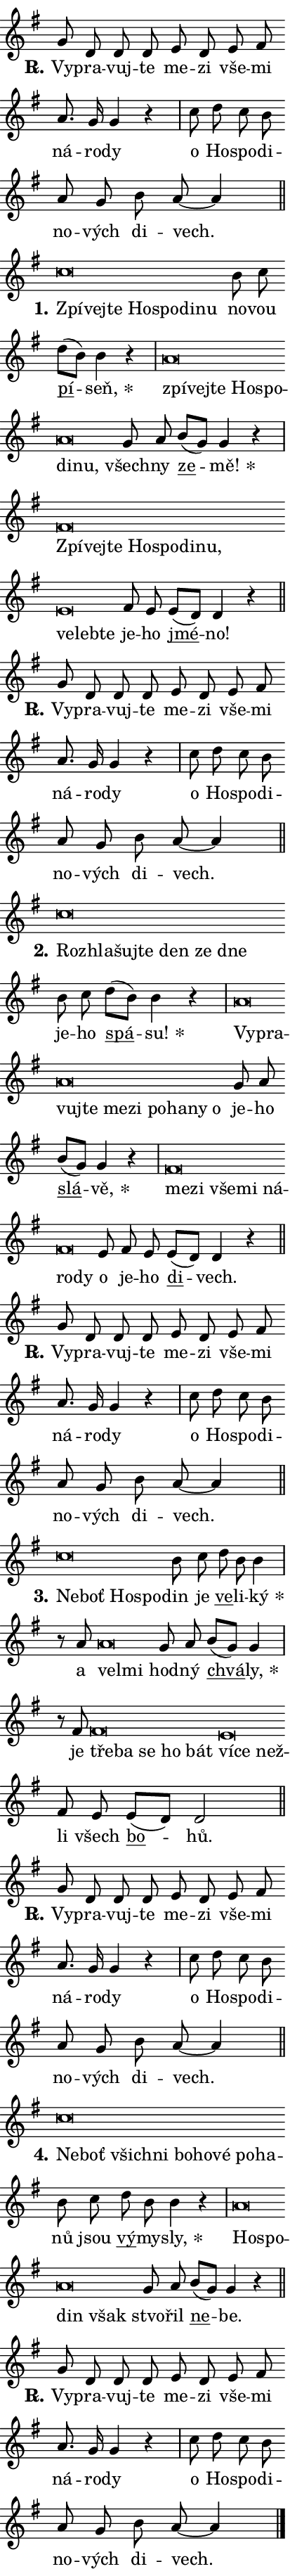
\version "2.24.0"
\header { tagline = "" }
\paper {
  indent = 0\cm
  top-margin = 0\cm
  right-margin = 0.13\cm % to fit lyric hyphens
  bottom-margin = 0\cm
  left-margin = 0\cm
  paper-width = 7\cm
  page-breaking = #ly:one-page-breaking
  system-system-spacing.basic-distance = #11
  score-system-spacing.basic-distance = #11
  ragged-last = ##f
}


%% Author: Thomas Morley
%% https://lists.gnu.org/archive/html/lilypond-user/2020-05/msg00002.html
#(define (line-position grob)
"Returns position of @var[grob} in current system:
   @code{'start}, if at first time-step
   @code{'end}, if at last time-step
   @code{'middle} otherwise
"
  (let* ((col (ly:item-get-column grob))
         (ln (ly:grob-object col 'left-neighbor))
         (rn (ly:grob-object col 'right-neighbor))
         (col-to-check-left (if (ly:grob? ln) ln col))
         (col-to-check-right (if (ly:grob? rn) rn col))
         (break-dir-left
           (and
             (ly:grob-property col-to-check-left 'non-musical #f)
             (ly:item-break-dir col-to-check-left)))
         (break-dir-right
           (and
             (ly:grob-property col-to-check-right 'non-musical #f)
             (ly:item-break-dir col-to-check-right))))
        (cond ((eqv? 1 break-dir-left) 'start)
              ((eqv? -1 break-dir-right) 'end)
              (else 'middle))))

#(define (tranparent-at-line-position vctor)
  (lambda (grob)
  "Relying on @code{line-position} select the relevant enry from @var{vctor}.
Used to determine transparency,"
    (case (line-position grob)
      ((end) (not (vector-ref vctor 0)))
      ((middle) (not (vector-ref vctor 1)))
      ((start) (not (vector-ref vctor 2))))))

noteHeadBreakVisibility =
#(define-music-function (break-visibility)(vector?)
"Makes @code{NoteHead}s transparent relying on @var{break-visibility}"
#{
  \override NoteHead.transparent =
    #(tranparent-at-line-position break-visibility)
#})

#(define delete-ledgers-for-transparent-note-heads
  (lambda (grob)
    "Reads whether a @code{NoteHead} is transparent.
If so this @code{NoteHead} is removed from @code{'note-heads} from
@var{grob}, which is supposed to be @code{LedgerLineSpanner}.
As a result ledgers are not printed for this @code{NoteHead}"
    (let* ((nhds-array (ly:grob-object grob 'note-heads))
           (nhds-list
             (if (ly:grob-array? nhds-array)
                 (ly:grob-array->list nhds-array)
                 '()))
           ;; Relies on the transparent-property being done before
           ;; Staff.LedgerLineSpanner.after-line-breaking is executed.
           ;; This is fragile ...
           (to-keep
             (remove
               (lambda (nhd)
                 (ly:grob-property nhd 'transparent #f))
               nhds-list)))
      ;; TODO find a better method to iterate over grob-arrays, similiar
      ;; to filter/remove etc for lists
      ;; For now rebuilt from scratch
      (set! (ly:grob-object grob 'note-heads)  '())
      (for-each
        (lambda (nhd)
          (ly:pointer-group-interface::add-grob grob 'note-heads nhd))
        to-keep))))

squashNotes = {
  \override NoteHead.X-extent = #'(-0.2 . 0.2)
  \override NoteHead.Y-extent = #'(-0.75 . 0)
  \override NoteHead.stencil =
    #(lambda (grob)
       (let ((pos (ly:grob-property grob 'staff-position)))
         (begin
           (if (< pos -7) (display "ERROR: Lower brevis then expected\n") (display ""))
           (if (<= pos -6) ly:text-interface::print ly:note-head::print))))
}
unSquashNotes = {
  \revert NoteHead.X-extent
  \revert NoteHead.Y-extent
  \revert NoteHead.stencil
}

hideNotes = \noteHeadBreakVisibility #begin-of-line-visible
unHideNotes = \noteHeadBreakVisibility #all-visible

% work-around for resetting accidentals
% https://lilypond.org/doc/v2.23/Documentation/notation/displaying-rhythms#unmetered-music
cadenzaMeasure = {
  \cadenzaOff
  \partial 1024 s1024
  \cadenzaOn
}

#(define-markup-command (accent layout props text) (markup?)
  "Underline accented syllable"
  (interpret-markup layout props
    #{\markup \override #'(offset . 4.3) \underline { #text }#}))

responsum = \markup \concat {
  "R" \hspace #-1.05 \path #0.1 #'((moveto 0 0.07) (lineto 0.9 0.8)) \hspace #0.05 "."
}

spaceSize = #0.6828661417322834 % exact space size for TeX Gyre Schola

\layout {
  \context {
    \Staff
    \remove "Time_signature_engraver"
    \override LedgerLineSpanner.after-line-breaking = #delete-ledgers-for-transparent-note-heads
  }
  \context {
    \Lyrics {
      \override LyricSpace.minimum-distance = \spaceSize
      \override LyricText.font-name = #"TeX Gyre Schola"
      \override LyricText.font-size = 1
      \override StanzaNumber.font-name = #"TeX Gyre Schola Bold"
      \override StanzaNumber.font-size = 1
    }
  }
  \context {
    \Score 
    \override NoteHead.text =
      #(lambda (grob) 
        (let ((pos (ly:grob-property grob 'staff-position)))
          #{\markup {
            \combine
              \halign #-0.55 \raise #(if (= pos -6) 0 0.5) \override #'(thickness . 2) \draw-line #'(3.2 . 0)
              \musicglyph "noteheads.sM1"
          }#}))
  }
}

% magnetic-lyrics.ily
%
%   written by
%     Jean Abou Samra <jean@abou-samra.fr>
%     Werner Lemberg <wl@gnu.org>
%
%   adapted by
%     Jiri Hon <jiri.hon@gmail.com>
%
% Version 2022-Apr-15

% https://www.mail-archive.com/lilypond-user@gnu.org/msg149350.html

#(define (Left_hyphen_pointer_engraver context)
   "Collect syllable-hyphen-syllable occurrences in lyrics and store
them in properties.  This engraver only looks to the left.  For
example, if the lyrics input is @code{foo -- bar}, it does the
following.

@itemize @bullet
@item
Set the @code{text} property of the @code{LyricHyphen} grob between
@q{foo} and @q{bar} to @code{foo}.

@item
Set the @code{left-hyphen} property of the @code{LyricText} grob with
text @q{foo} to the @code{LyricHyphen} grob between @q{foo} and
@q{bar}.
@end itemize

Use this auxiliary engraver in combination with the
@code{lyric-@/text::@/apply-@/magnetic-@/offset!} hook."
   (let ((hyphen #f)
         (text #f))
     (make-engraver
      (acknowledgers
       ((lyric-syllable-interface engraver grob source-engraver)
        (set! text grob)))
      (end-acknowledgers
       ((lyric-hyphen-interface engraver grob source-engraver)
        ;(when (not (grob::has-interface grob 'lyric-space-interface))
          (set! hyphen grob)));)
      ((stop-translation-timestep engraver)
       (when (and text hyphen)
         (ly:grob-set-object! text 'left-hyphen hyphen))
       (set! text #f)
       (set! hyphen #f)))))

#(define (lyric-text::apply-magnetic-offset! grob)
   "If the space between two syllables is less than the value in
property @code{LyricText@/.details@/.squash-threshold}, move the right
syllable to the left so that it gets concatenated with the left
syllable.

Use this function as a hook for
@code{LyricText@/.after-@/line-@/breaking} if the
@code{Left_@/hyphen_@/pointer_@/engraver} is active."
   (let ((hyphen (ly:grob-object grob 'left-hyphen #f)))
     (when hyphen
       (let ((left-text (ly:spanner-bound hyphen LEFT)))
         (when (grob::has-interface left-text 'lyric-syllable-interface)
           (let* ((common (ly:grob-common-refpoint grob left-text X))
                  (this-x-ext (ly:grob-extent grob common X))
                  (left-x-ext
                   (begin
                     ;; Trigger magnetism for left-text.
                     (ly:grob-property left-text 'after-line-breaking)
                     (ly:grob-extent left-text common X)))
                  ;; `delta` is the gap width between two syllables.
                  (delta (- (interval-start this-x-ext)
                            (interval-end left-x-ext)))
                  (details (ly:grob-property grob 'details))
                  (threshold (assoc-get 'squash-threshold details 0.2)))
             (when (< delta threshold)
               (let* (;; We have to manipulate the input text so that
                      ;; ligatures crossing syllable boundaries are not
                      ;; disabled.  For languages based on the Latin
                      ;; script this is essentially a beautification.
                      ;; However, for non-Western scripts it can be a
                      ;; necessity.
                      (lt (ly:grob-property left-text 'text))
                      (rt (ly:grob-property grob 'text))
                      (is-space (grob::has-interface hyphen 'lyric-space-interface))
                      (space (if is-space " " ""))
                      (extra-delta (if is-space spaceSize 0))
                      ;; Append new syllable.
                      (ltrt-space (if (and (string? lt) (string? rt))
                                (string-append lt space rt)
                                (make-concat-markup (list lt space rt))))
                      ;; Right-align `ltrt` to the right side.
                      (ltrt-space-markup (grob-interpret-markup
                               grob
                               (make-translate-markup
                                (cons (interval-length this-x-ext) 0)
                                (make-right-align-markup ltrt-space)))))
                 (begin
                   ;; Don't print `left-text`.
                   (ly:grob-set-property! left-text 'stencil #f)
                   ;; Set text and stencil (which holds all collected
                   ;; syllables so far) and shift it to the left.
                   (ly:grob-set-property! grob 'text ltrt-space)
                   (ly:grob-set-property! grob 'stencil ltrt-space-markup)
                   (ly:grob-translate-axis! grob (- (- delta extra-delta)) X))))))))))


#(define (lyric-hyphen::displace-bounds-first grob)
   ;; Make very sure this callback isn't triggered too early.
   (let ((left (ly:spanner-bound grob LEFT))
         (right (ly:spanner-bound grob RIGHT)))
     (ly:grob-property left 'after-line-breaking)
     (ly:grob-property right 'after-line-breaking)
     (ly:lyric-hyphen::print grob)))

squashThreshold = #0.4

\layout {
  \context {
    \Lyrics
    \consists #Left_hyphen_pointer_engraver
    \override LyricText.after-line-breaking =
      #lyric-text::apply-magnetic-offset!
    \override LyricHyphen.stencil = #lyric-hyphen::displace-bounds-first
    \override LyricText.details.squash-threshold = \squashThreshold
    \override LyricHyphen.minimum-distance = 0
    \override LyricHyphen.minimum-length = \squashThreshold
  }
}

squashText = \override LyricText.details.squash-threshold = 9999
unSquashText = \override LyricText.details.squash-threshold = \squashThreshold

leftText = \override LyricText.self-alignment-X = #LEFT
unLeftText = \revert LyricText.self-alignment-X

starOffset = #(lambda (grob) 
                (let ((x_offset (ly:self-alignment-interface::aligned-on-x-parent grob)))
                  (if (= x_offset 0) 0 (+ x_offset 1.2))))

star = #(define-music-function (syllable)(string?)
"Append star separator at the end of a syllable"
#{
  \once \override LyricText.X-offset = #starOffset
  \lyricmode { \markup {
    #syllable
    \override #'((font-name . "TeX Gyre Schola Bold")) \hspace #0.2 \lower #0.65 \larger "*"
  } }
#})

starAccent = #(define-music-function (syllable)(string?)
"Append star separator at the end of a syllable and make accent"
#{
  \once \override LyricText.X-offset = #starOffset
  \lyricmode { \markup {
    \accent #syllable
    \override #'((font-name . "TeX Gyre Schola Bold")) \hspace #0.2 \lower #0.65 \larger "*"
  } }
#})

breath = #(define-music-function (syllable)(string?)
"Append breathing indicator at the end of a syllable"
#{
  \lyricmode { \markup { #syllable "+" } }
#})

optionalBreath = #(define-music-function (syllable)(string?)
"Append optional breathing indicator at the end of a syllable"
#{
  \lyricmode { \markup { #syllable "(+)" } }
#})


\score {
    <<
        \new Voice = "melody" { \cadenzaOn \key g \major \relative { g'8 d d d e d e fis \bar "" a8. g16 g4 r \cadenzaMeasure \bar "|" c8 d c b \bar "" a g b a~ a4 \cadenzaMeasure \bar "||" \break } }
        \new Lyrics \lyricsto "melody" { \lyricmode { \set stanza = \responsum
Vy -- pra -- vuj -- te me -- zi vše -- mi ná -- ro -- dy o Ho -- spo -- di -- no -- vých di -- vech. } }
    >>
    \layout {}
}

\score {
    <<
        \new Voice = "melody" { \cadenzaOn \key g \major \relative { \squashNotes c''\breve*1/16 \hideNotes \breve*1/16 \bar "" \breve*1/16 \bar "" \breve*1/16 \bar "" \breve*1/16 \bar "" \breve*1/16 \breve*1/16 \bar "" \unHideNotes \unSquashNotes b8 c \bar "" d[( b)] b4 r \cadenzaMeasure \bar "|" \squashNotes a\breve*1/16 \hideNotes \breve*1/16 \bar "" \breve*1/16 \bar "" \breve*1/16 \bar "" \breve*1/16 \bar "" \breve*1/16 \breve*1/16 \bar "" \unHideNotes \unSquashNotes g8 a \bar "" b[( g)] g4 r \cadenzaMeasure \bar "|" \squashNotes fis\breve*1/16 \hideNotes \breve*1/16 \bar "" \breve*1/16 \bar "" \breve*1/16 \bar "" \breve*1/16 \bar "" \breve*1/16 \breve*1/16 \bar "" \unHideNotes \unSquashNotes \squashNotes e\breve*1/16 \hideNotes \breve*1/16 \breve*1/16 \bar "" \unHideNotes \unSquashNotes fis8 e \bar "" e[( d)] d4 r \cadenzaMeasure \bar "||" \break } }
        \new Lyrics \lyricsto "melody" { \lyricmode { \set stanza = "1."
\leftText Zpí -- \squashText vej -- te Ho -- spo -- di -- nu \unLeftText \unSquashText no -- vou \markup \accent pí -- \star seň, \leftText zpí -- \squashText vej -- te Ho -- spo -- di -- nu, \unLeftText \unSquashText všech -- ny \markup \accent ze -- \star mě! \leftText Zpí -- \squashText vej -- te Ho -- spo -- di -- nu, \unSquashText ve -- \squashText leb -- te \unLeftText \unSquashText je -- ho \markup \accent jmé -- no! } }
    >>
    \layout {}
}

\score {
    <<
        \new Voice = "melody" { \cadenzaOn \key g \major \relative { g'8 d d d e d e fis \bar "" a8. g16 g4 r \cadenzaMeasure \bar "|" c8 d c b \bar "" a g b a~ a4 \cadenzaMeasure \bar "||" \break } }
        \new Lyrics \lyricsto "melody" { \lyricmode { \set stanza = \responsum
Vy -- pra -- vuj -- te me -- zi vše -- mi ná -- ro -- dy o Ho -- spo -- di -- no -- vých di -- vech. } }
    >>
    \layout {}
}

\score {
    <<
        \new Voice = "melody" { \cadenzaOn \key g \major \relative { \squashNotes c''\breve*1/16 \hideNotes \breve*1/16 \bar "" \breve*1/16 \bar "" \breve*1/16 \bar "" \breve*1/16 \bar "" \breve*1/16 \breve*1/16 \bar "" \unHideNotes \unSquashNotes b8 c \bar "" d[( b)] b4 r \cadenzaMeasure \bar "|" \squashNotes a\breve*1/16 \hideNotes \breve*1/16 \bar "" \breve*1/16 \bar "" \breve*1/16 \bar "" \breve*1/16 \bar "" \breve*1/16 \bar "" \breve*1/16 \bar "" \breve*1/16 \bar "" \breve*1/16 \breve*1/16 \bar "" \unHideNotes \unSquashNotes g8 a \bar "" b[( g)] g4 r \cadenzaMeasure \bar "|" \squashNotes fis\breve*1/16 \hideNotes \breve*1/16 \bar "" \breve*1/16 \bar "" \breve*1/16 \bar "" \breve*1/16 \bar "" \breve*1/16 \breve*1/16 \bar "" \unHideNotes \unSquashNotes e8 fis8 e \bar "" e[( d)] d4 r \cadenzaMeasure \bar "||" \break } }
        \new Lyrics \lyricsto "melody" { \lyricmode { \set stanza = "2."
\leftText Roz -- \squashText hla -- šuj -- te den ze dne \unLeftText \unSquashText je -- ho \markup \accent spá -- \star su! \leftText Vy -- \squashText pra -- vuj -- te me -- zi po -- ha -- ny o \unLeftText \unSquashText je -- ho \markup \accent slá -- \star vě, \leftText me -- \squashText zi vše -- mi ná -- ro -- dy \unLeftText \unSquashText o je -- ho \markup \accent di -- vech. } }
    >>
    \layout {}
}

\score {
    <<
        \new Voice = "melody" { \cadenzaOn \key g \major \relative { g'8 d d d e d e fis \bar "" a8. g16 g4 r \cadenzaMeasure \bar "|" c8 d c b \bar "" a g b a~ a4 \cadenzaMeasure \bar "||" \break } }
        \new Lyrics \lyricsto "melody" { \lyricmode { \set stanza = \responsum
Vy -- pra -- vuj -- te me -- zi vše -- mi ná -- ro -- dy o Ho -- spo -- di -- no -- vých di -- vech. } }
    >>
    \layout {}
}

\score {
    <<
        \new Voice = "melody" { \cadenzaOn \key g \major \relative { \squashNotes c''\breve*1/16 \hideNotes \breve*1/16 \bar "" \breve*1/16 \breve*1/16 \bar "" \unHideNotes \unSquashNotes b8 c \bar "" d b b4 \cadenzaMeasure \bar "|" r8 a8 \squashNotes a\breve*1/16 \hideNotes \breve*1/16 \bar "" \unHideNotes \unSquashNotes g8 a \bar "" b[( g)] g4 \cadenzaMeasure \bar "|" r8 fis8 \squashNotes fis\breve*1/16 \hideNotes \breve*1/16 \bar "" \breve*1/16 \bar "" \breve*1/16 \breve*1/16 \bar "" \unHideNotes \unSquashNotes \squashNotes e\breve*1/16 \hideNotes \breve*1/16 \breve*1/16 \bar "" \unHideNotes \unSquashNotes fis8 e \bar "" e[( d)] d2 \cadenzaMeasure \bar "||" \break } }
        \new Lyrics \lyricsto "melody" { \lyricmode { \set stanza = "3."
\leftText Ne -- \squashText boť Ho -- spo -- \unLeftText \unSquashText din je \markup \accent ve -- li -- \star ký a \leftText vel -- \squashText mi \unLeftText \unSquashText hod -- ný \markup \accent chvá -- \star ly, je \leftText tře -- \squashText ba se ho bát \unSquashText ví -- \squashText ce než -- \unLeftText \unSquashText li všech \markup \accent bo -- hů. } }
    >>
    \layout {}
}

\score {
    <<
        \new Voice = "melody" { \cadenzaOn \key g \major \relative { g'8 d d d e d e fis \bar "" a8. g16 g4 r \cadenzaMeasure \bar "|" c8 d c b \bar "" a g b a~ a4 \cadenzaMeasure \bar "||" \break } }
        \new Lyrics \lyricsto "melody" { \lyricmode { \set stanza = \responsum
Vy -- pra -- vuj -- te me -- zi vše -- mi ná -- ro -- dy o Ho -- spo -- di -- no -- vých di -- vech. } }
    >>
    \layout {}
}

\score {
    <<
        \new Voice = "melody" { \cadenzaOn \key g \major \relative { \squashNotes c''\breve*1/16 \hideNotes \breve*1/16 \bar "" \breve*1/16 \bar "" \breve*1/16 \bar "" \breve*1/16 \bar "" \breve*1/16 \bar "" \breve*1/16 \bar "" \breve*1/16 \breve*1/16 \bar "" \unHideNotes \unSquashNotes b8 c \bar "" d b b4 r \cadenzaMeasure \bar "|" \squashNotes a\breve*1/16 \hideNotes \breve*1/16 \bar "" \breve*1/16 \breve*1/16 \bar "" \unHideNotes \unSquashNotes g8 a \bar "" b[( g)] g4 r \cadenzaMeasure \bar "||" \break } }
        \new Lyrics \lyricsto "melody" { \lyricmode { \set stanza = "4."
\leftText Ne -- \squashText boť všich -- ni bo -- ho -- vé po -- ha -- \unLeftText \unSquashText nů jsou \markup \accent vý -- my -- \star sly, \leftText Ho -- \squashText spo -- din však \unLeftText \unSquashText stvo -- řil \markup \accent ne -- be. } }
    >>
    \layout {}
}

\score {
    <<
        \new Voice = "melody" { \cadenzaOn \key g \major \relative { g'8 d d d e d e fis \bar "" a8. g16 g4 r \cadenzaMeasure \bar "|" c8 d c b \bar "" a g b a~ a4 \cadenzaMeasure \bar "||" \break } \bar "|." }
        \new Lyrics \lyricsto "melody" { \lyricmode { \set stanza = \responsum
Vy -- pra -- vuj -- te me -- zi vše -- mi ná -- ro -- dy o Ho -- spo -- di -- no -- vých di -- vech. } }
    >>
    \layout {}
}
